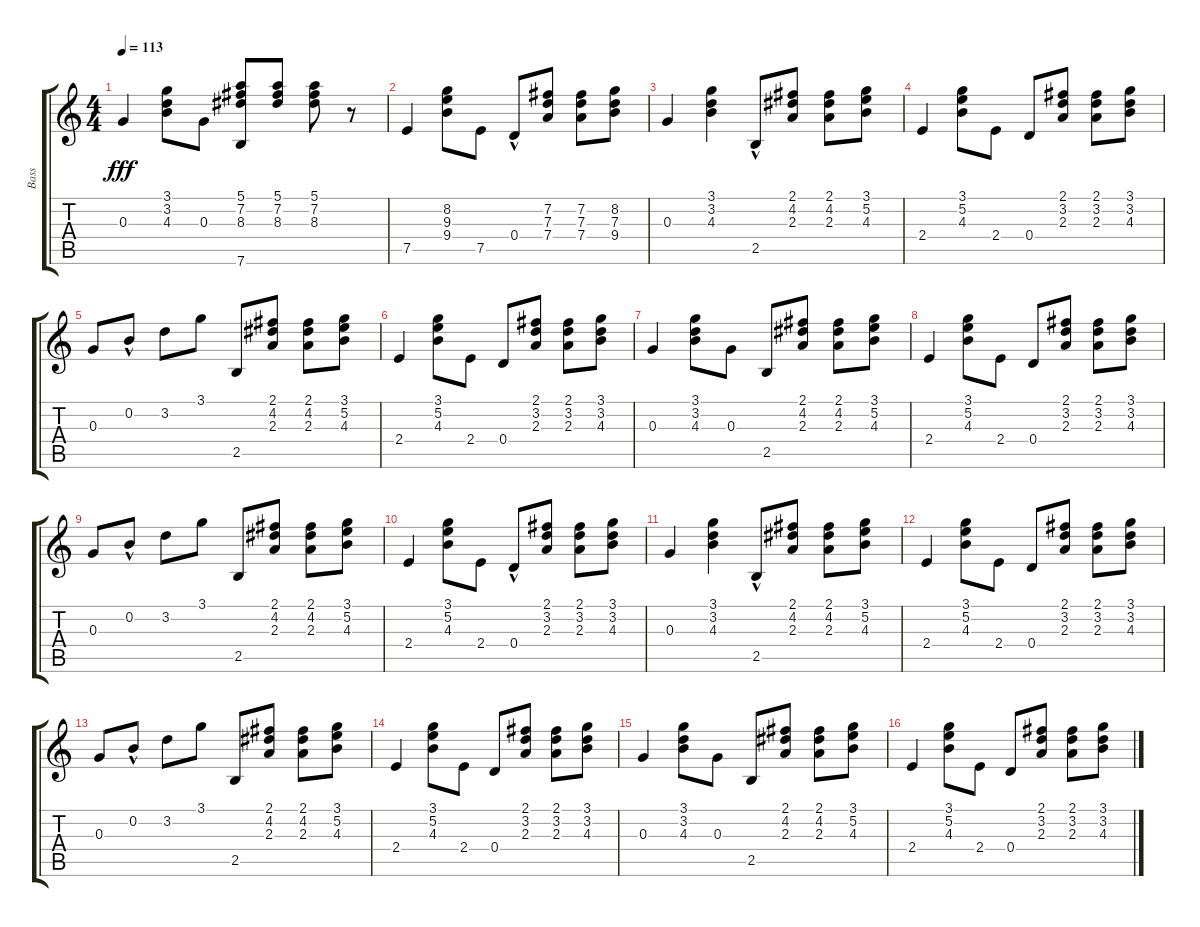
\track (" Bass" " Bass") {instrument electricguitarclean}
\staff {score tabs}
\tuning (E4 B3 G3 D3 A2 E2) {hide}
\ts (4 4)
\tempo 113
\clef g2
\ks c
0.3.4{dy fff} (3.1 3.2 4.3).8 0.3.8 (5.1 7.2 8.3 7.6).8 (5.1 7.2 8.3).8 (5.1 7.2 8.3).8 r.8 |
7.5.4 (8.2 9.3 9.4).8 7.5.8 0.4{hac}.8 (7.2 7.3 7.4).8 (7.2 7.3 7.4).8 (8.2 7.3 9.4).8 |
0.3.4 (3.1 3.2 4.3).4 2.5{hac}.8 (2.1 4.2 2.3).8 (2.1 4.2 2.3).8 (3.1 5.2 4.3).8 |
2.4.4 (3.1 5.2 4.3).8 2.4.8 0.4.8 (2.1 3.2 2.3).8 (2.1 3.2 2.3).8 (3.1 3.2 4.3).8 |
0.3.8 0.2{hac}.8 3.2.8 3.1.8 2.5.8 (2.1 4.2 2.3).8 (2.1 4.2 2.3).8 (3.1 5.2 4.3).8 |
2.4.4 (3.1 5.2 4.3).8 2.4.8 0.4.8 (2.1 3.2 2.3).8 (2.1 3.2 2.3).8 (3.1 3.2 4.3).8 |
0.3.4 (3.1 3.2 4.3).8 0.3.8 2.5.8 (2.1 4.2 2.3).8 (2.1 4.2 2.3).8 (3.1 5.2 4.3).8 |
2.4.4 (3.1 5.2 4.3).8 2.4.8 0.4.8 (2.1 3.2 2.3).8 (2.1 3.2 2.3).8 (3.1 3.2 4.3).8 |
0.3.8 0.2{hac}.8 3.2.8 3.1.8 2.5.8 (2.1 4.2 2.3).8 (2.1 4.2 2.3).8 (3.1 5.2 4.3).8 |
2.4.4 (3.1 5.2 4.3).8 2.4.8 0.4{hac}.8 (2.1 3.2 2.3).8 (2.1 3.2 2.3).8 (3.1 3.2 4.3).8 |
0.3.4 (3.1 3.2 4.3).4 2.5{hac}.8 (2.1 4.2 2.3).8 (2.1 4.2 2.3).8 (3.1 5.2 4.3).8 |
2.4.4 (3.1 5.2 4.3).8 2.4.8 0.4.8 (2.1 3.2 2.3).8 (2.1 3.2 2.3).8 (3.1 3.2 4.3).8 |
0.3.8 0.2{hac}.8 3.2.8 3.1.8 2.5.8 (2.1 4.2 2.3).8 (2.1 4.2 2.3).8 (3.1 5.2 4.3).8 |
2.4.4 (3.1 5.2 4.3).8 2.4.8 0.4.8 (2.1 3.2 2.3).8 (2.1 3.2 2.3).8 (3.1 3.2 4.3).8 |
0.3.4 (3.1 3.2 4.3).8 0.3.8 2.5.8 (2.1 4.2 2.3).8 (2.1 4.2 2.3).8 (3.1 5.2 4.3).8 |
2.4.4 (3.1 5.2 4.3).8 2.4.8 0.4.8 (2.1 3.2 2.3).8 (2.1 3.2 2.3).8 (3.1 3.2 4.3).8
